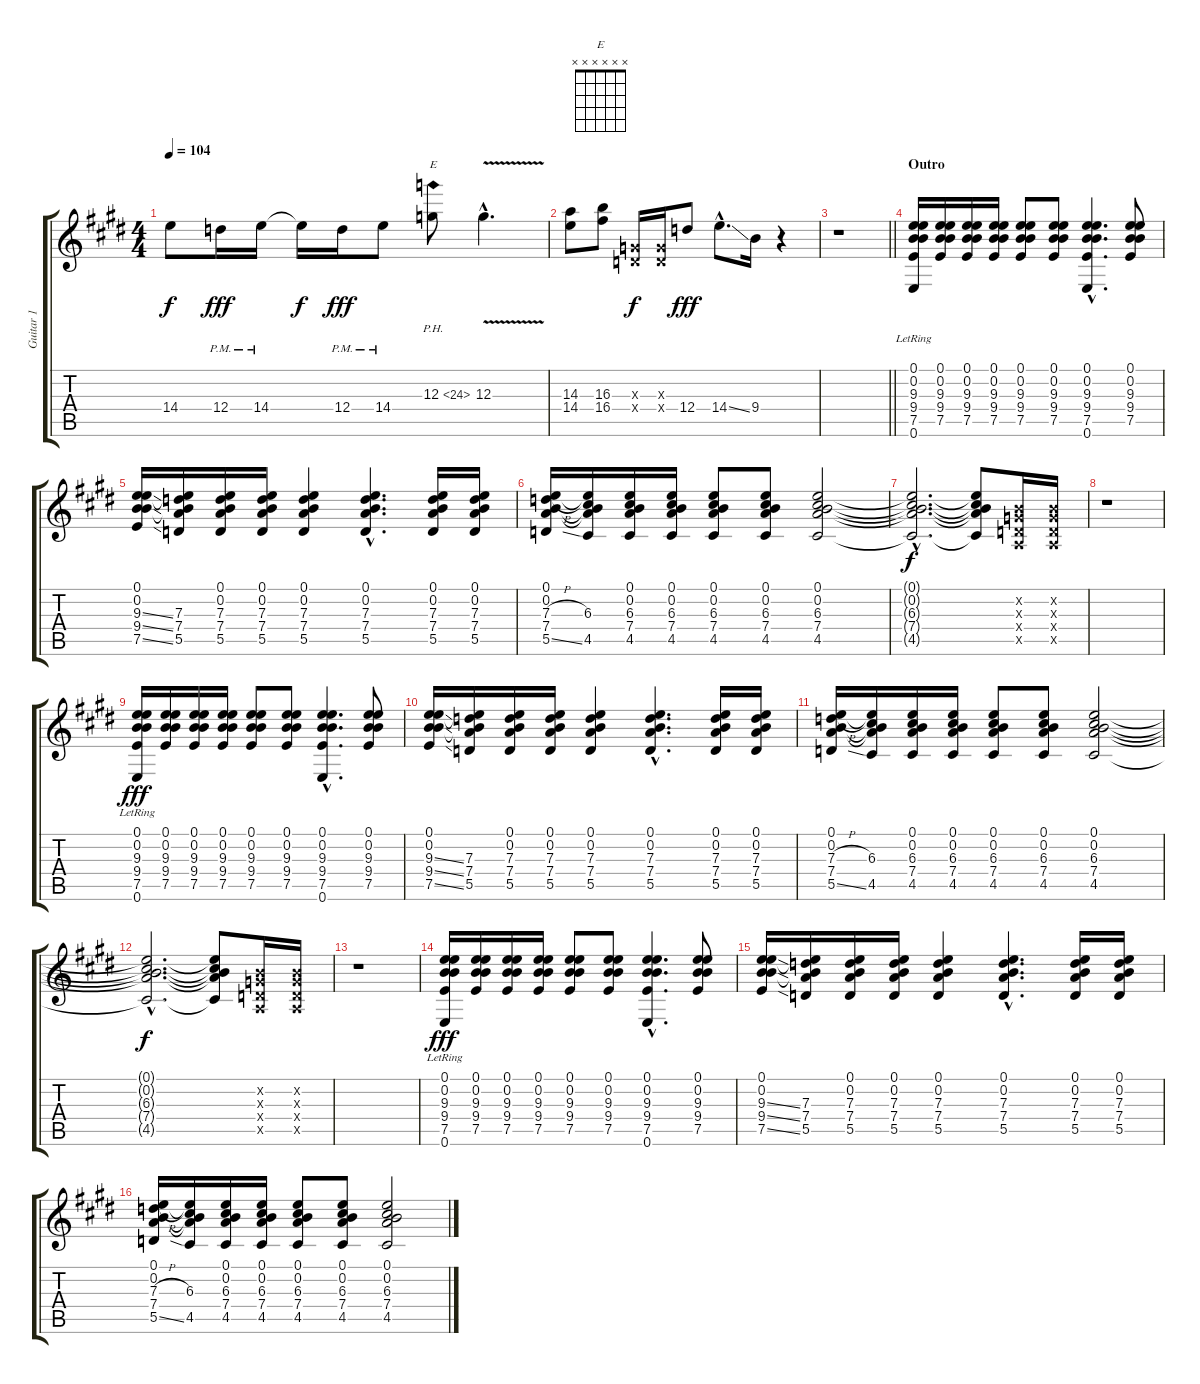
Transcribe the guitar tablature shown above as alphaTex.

\track ("Guitar 1" "Guitar 1") {instrument distortionguitar}
\staff {score tabs}
\tuning (E4 B3 G3 D3 A2 E2) {hide}
\chord ("E" x x x x x x)
\ts (4 4)
\tempo 104
\clef g2
\ks e
14.4{t}.8{dy f} 12.4{pm}.16{dy fff} 14.4{pm}.16 14.4{t}.16{dy f} 12.4{pm}.16{dy fff} 14.4{pm}.8 12.3{ph 12}.8{ch "E" volume 0} 12.3{v hac}.4{d volume 13} |
(14.3 14.4).8 (16.3 16.4).8 (0.3{x} 0.4{x}).16{dy f} (0.3{x} 0.4{x}).16 12.4.8{dy fff} 14.4{ss hac}.8{d} 9.4.16 r.4 |
\barLineRight lightlight
r.1 |
\section ("" "Outro")
(0.1 0.2 9.3 9.4 7.5 0.6{lr}).16{volume 7} (0.1 0.2 9.3 9.4 7.5).16 (0.1 0.2 9.3 9.4 7.5).16 (0.1 0.2 9.3 9.4 7.5).16 (0.1 0.2 9.3 9.4 7.5).8 (0.1 0.2 9.3 9.4 7.5).8 (0.1{hac} 0.2{hac} 9.3{hac} 9.4{hac} 7.5{hac} 0.6{hac}).4{d} (0.1 0.2 9.3 9.4 7.5).8 |
(0.1 0.2 9.3{ss} 9.4{ss} 7.5{ss}).16 (0.1{t} 0.2{t} 7.3 7.4 5.5).16 (0.1 0.2 7.3 7.4 5.5).16 (0.1 0.2 7.3 7.4 5.5).16 (0.1 0.2 7.3 7.4 5.5).4 (0.1{hac} 0.2{hac} 7.3{hac} 7.4{hac} 5.5{hac}).4{d} (0.1 0.2 7.3 7.4 5.5).16 (0.1 0.2 7.3 7.4 5.5).16 |
(0.1 0.2 7.3{h} 7.4 5.5{ss}).16 (0.1{t} 0.2{t} 6.3 7.4{t} 4.5).16 (0.1 0.2 6.3 7.4 4.5).16 (0.1 0.2 6.3 7.4 4.5).16 (0.1 0.2 6.3 7.4 4.5).8 (0.1 0.2 6.3 7.4 4.5).8 (0.1 0.2 6.3 7.4 4.5).2 |
(0.1{hac t} 0.2{hac t} 6.3{hac t} 7.4{hac t} 4.5{hac t}).2{d dy f} (0.1{t} 0.2{t} 6.3{t} 7.4{t} 4.5{t}).8 (0.2{x} 0.3{x} 0.4{x} 0.5{x}).16 (0.2{x} 0.3{x} 0.4{x} 0.5{x}).16 |
r.1 |
(0.1 0.2 9.3 9.4 7.5 0.6{lr}).16{dy fff} (0.1 0.2 9.3 9.4 7.5).16 (0.1 0.2 9.3 9.4 7.5).16 (0.1 0.2 9.3 9.4 7.5).16 (0.1 0.2 9.3 9.4 7.5).8 (0.1 0.2 9.3 9.4 7.5).8 (0.1{hac} 0.2{hac} 9.3{hac} 9.4{hac} 7.5{hac} 0.6{hac}).4{d} (0.1 0.2 9.3 9.4 7.5).8 |
(0.1 0.2 9.3{ss} 9.4{ss} 7.5{ss}).16 (0.1{t} 0.2{t} 7.3 7.4 5.5).16 (0.1 0.2 7.3 7.4 5.5).16 (0.1 0.2 7.3 7.4 5.5).16 (0.1 0.2 7.3 7.4 5.5).4 (0.1{hac} 0.2{hac} 7.3{hac} 7.4{hac} 5.5{hac}).4{d} (0.1 0.2 7.3 7.4 5.5).16 (0.1 0.2 7.3 7.4 5.5).16 |
(0.1 0.2 7.3{h} 7.4 5.5{ss}).16 (0.1{t} 0.2{t} 6.3 7.4{t} 4.5).16 (0.1 0.2 6.3 7.4 4.5).16 (0.1 0.2 6.3 7.4 4.5).16 (0.1 0.2 6.3 7.4 4.5).8 (0.1 0.2 6.3 7.4 4.5).8 (0.1 0.2 6.3 7.4 4.5).2 |
(0.1{hac t} 0.2{hac t} 6.3{hac t} 7.4{hac t} 4.5{hac t}).2{d dy f} (0.1{t} 0.2{t} 6.3{t} 7.4{t} 4.5{t}).8 (0.2{x} 0.3{x} 0.4{x} 0.5{x}).16 (0.2{x} 0.3{x} 0.4{x} 0.5{x}).16 |
r.1 |
(0.1 0.2 9.3 9.4 7.5 0.6{lr}).16{dy fff} (0.1 0.2 9.3 9.4 7.5).16 (0.1 0.2 9.3 9.4 7.5).16 (0.1 0.2 9.3 9.4 7.5).16 (0.1 0.2 9.3 9.4 7.5).8 (0.1 0.2 9.3 9.4 7.5).8 (0.1{hac} 0.2{hac} 9.3{hac} 9.4{hac} 7.5{hac} 0.6{hac}).4{d} (0.1 0.2 9.3 9.4 7.5).8 |
(0.1 0.2 9.3{ss} 9.4{ss} 7.5{ss}).16 (0.1{t} 0.2{t} 7.3 7.4 5.5).16 (0.1 0.2 7.3 7.4 5.5).16 (0.1 0.2 7.3 7.4 5.5).16 (0.1 0.2 7.3 7.4 5.5).4 (0.1{hac} 0.2{hac} 7.3{hac} 7.4{hac} 5.5{hac}).4{d} (0.1 0.2 7.3 7.4 5.5).16 (0.1 0.2 7.3 7.4 5.5).16 |
(0.1 0.2 7.3{h} 7.4 5.5{ss}).16 (0.1{t} 0.2{t} 6.3 7.4{t} 4.5).16 (0.1 0.2 6.3 7.4 4.5).16 (0.1 0.2 6.3 7.4 4.5).16 (0.1 0.2 6.3 7.4 4.5).8 (0.1 0.2 6.3 7.4 4.5).8 (0.1 0.2 6.3 7.4 4.5).2
